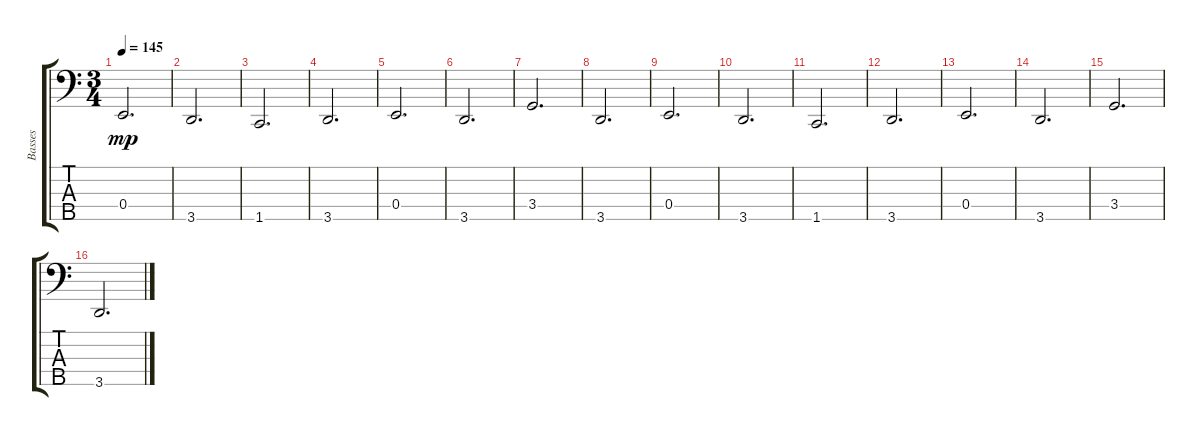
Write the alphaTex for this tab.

\track ("Basses" "Basses") {instrument contrabass}
\staff {score tabs}
\tuning (G2 D2 A1 E1 B0) {hide}
\ts (3 4)
\tempo 145
\clef f4
\ks c
0.4.2{d dy mp} |
3.5.2{d} |
1.5.2{d} |
3.5.2{d} |
0.4.2{d} |
3.5.2{d} |
3.4.2{d} |
3.5.2{d} |
0.4.2{d} |
3.5.2{d} |
1.5.2{d} |
3.5.2{d} |
0.4.2{d} |
3.5.2{d} |
3.4.2{d} |
3.5.2{d}
